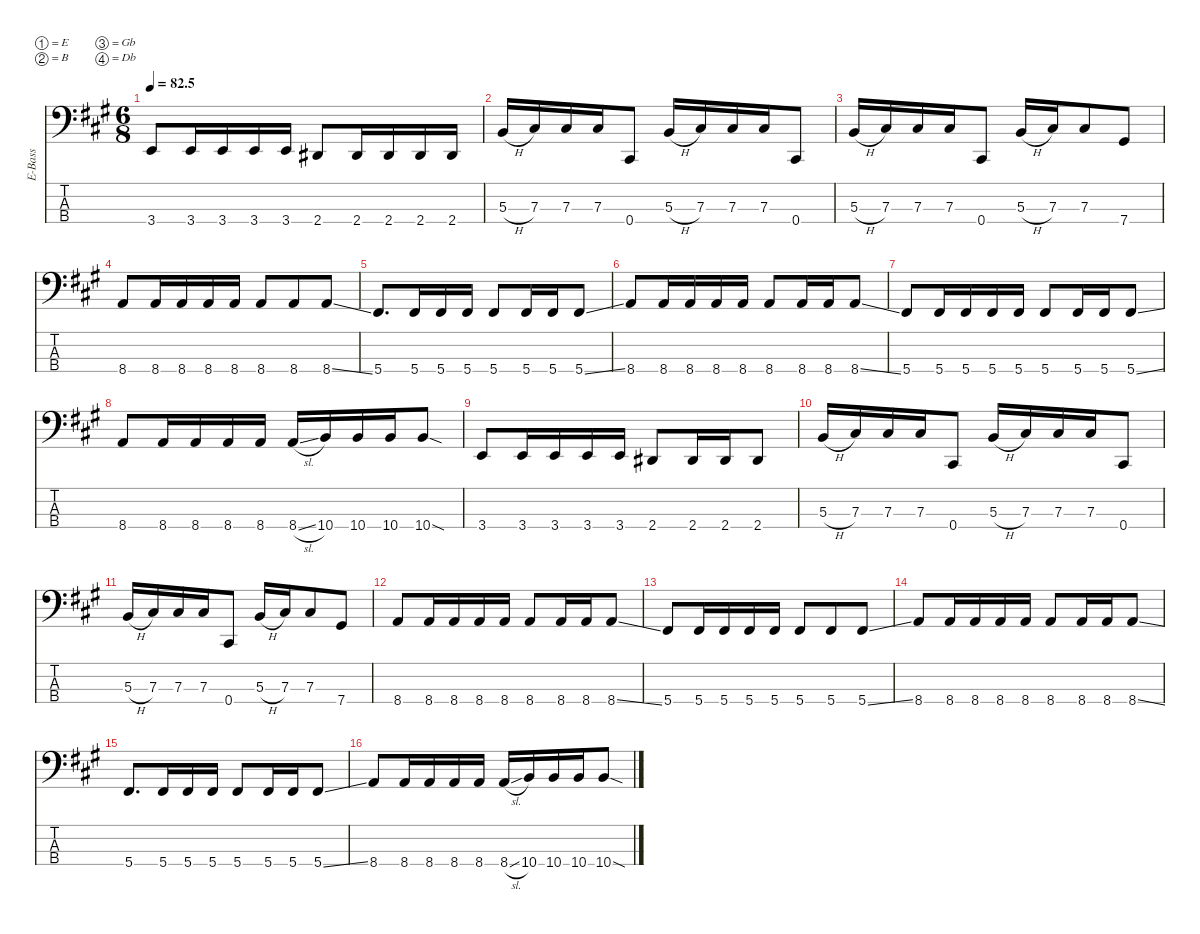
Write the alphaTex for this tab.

\defaultSystemsLayout 4
\hideDynamics
\bracketExtendMode nobrackets
\otherSystemsTrackNameOrientation horizontal
\track ("Bass" "E-Bass") {defaultSystemsLayout 4 instrument electricbassfinger}
\staff {score tabs}
\tuning (E2 B1 Gb1 Db1)
\ts (6 8)
\tempo
82.5
\accidentals auto
\clef f4
\ottava regular
\simile none
\ks a
3.4{acc forcenatural}.8{dy f beam Up} 3.4{acc forcenatural}.16{beam Up} 3.4{acc forcenatural}.16{beam Up} 3.4{acc forcenatural}.16{beam Up} 3.4{acc forcenatural}.16{beam Up} 2.4{acc #}.8{beam Up} 2.4{acc #}.16{beam Up} 2.4{acc #}.16{beam Up} 2.4{acc #}.16{beam Up} 2.4{acc #}.16{beam Up} |
5.3{h acc forcenatural}.16{beam Up} 7.3{acc #}.16{beam Up} 7.3{acc #}.16{beam Up} 7.3{acc #}.16{beam Up} 0.4{acc #}.8{beam Up} 5.3{h acc forcenatural}.16{beam Up} 7.3{acc #}.16{beam Up} 7.3{acc #}.16{beam Up} 7.3{acc #}.16{beam Up} 0.4{acc #}.8{beam Up} |
5.3{h acc forcenatural}.16{beam Up} 7.3{acc #}.16{beam Up} 7.3{acc #}.16{beam Up} 7.3{acc #}.16{beam Up} 0.4{acc #}.8{beam Up} 5.3{h acc forcenatural}.16{beam Up} 7.3{acc #}.16{beam Up} 7.3{acc #}.8{beam Up} 7.4{acc #}.8{beam Up} |
8.4{acc forcenatural}.8{beam Up} 8.4{acc forcenatural}.16{beam Up} 8.4{acc forcenatural}.16{beam Up} 8.4{acc forcenatural}.16{beam Up} 8.4{acc forcenatural}.16{beam Up} 8.4{acc forcenatural}.8{beam Up} 8.4{acc forcenatural}.8{beam Up} 8.4{ss acc forcenatural}.8{beam Up} |
5.4{acc #}.8{d beam Up} 5.4{acc #}.16{beam Up} 5.4{acc #}.16{beam Up} 5.4{acc #}.16{beam Up} 5.4{acc #}.8{beam Up} 5.4{acc #}.16{beam Up} 5.4{acc #}.16{beam Up} 5.4{ss acc #}.8{beam Up} |
8.4{acc forcenatural}.8{beam Up} 8.4{acc forcenatural}.16{beam Up} 8.4{acc forcenatural}.16{beam Up} 8.4{acc forcenatural}.16{beam Up} 8.4{acc forcenatural}.16{beam Up} 8.4{acc forcenatural}.8{beam Up} 8.4{acc forcenatural}.16{beam Up} 8.4{acc forcenatural}.16{beam Up} 8.4{ss acc forcenatural}.8{beam Up} |
5.4{acc #}.8{beam Up} 5.4{acc #}.16{beam Up} 5.4{acc #}.16{beam Up} 5.4{acc #}.16{beam Up} 5.4{acc #}.16{beam Up} 5.4{acc #}.8{beam Up} 5.4{acc #}.16{beam Up} 5.4{acc #}.16{beam Up} 5.4{ss acc #}.8{beam Up} |
8.4{acc forcenatural}.8{beam Up} 8.4{acc forcenatural}.16{beam Up} 8.4{acc forcenatural}.16{beam Up} 8.4{acc forcenatural}.16{beam Up} 8.4{acc forcenatural}.16{beam Up} 8.4{sl acc forcenatural}.16{beam Up} 10.4{acc forcenatural}.16{beam Up} 10.4{acc forcenatural}.16{beam Up} 10.4{acc forcenatural}.16{beam Up} 10.4{sod acc forcenatural}.8{beam Up} |
3.4{acc forcenatural}.8{beam Up} 3.4{acc forcenatural}.16{beam Up} 3.4{acc forcenatural}.16{beam Up} 3.4{acc forcenatural}.16{beam Up} 3.4{acc forcenatural}.16{beam Up} 2.4{acc #}.8{beam Up} 2.4{acc #}.16{beam Up} 2.4{acc #}.16{beam Up} 2.4{acc #}.8{beam Up} |
5.3{h acc forcenatural}.16{beam Up} 7.3{acc #}.16{beam Up} 7.3{acc #}.16{beam Up} 7.3{acc #}.16{beam Up} 0.4{acc #}.8{beam Up} 5.3{h acc forcenatural}.16{beam Up} 7.3{acc #}.16{beam Up} 7.3{acc #}.16{beam Up} 7.3{acc #}.16{beam Up} 0.4{acc #}.8{beam Up} |
5.3{h acc forcenatural}.16{beam Up} 7.3{acc #}.16{beam Up} 7.3{acc #}.16{beam Up} 7.3{acc #}.16{beam Up} 0.4{acc #}.8{beam Up} 5.3{h acc forcenatural}.16{beam Up} 7.3{acc #}.16{beam Up} 7.3{acc #}.8{beam Up} 7.4{acc #}.8{beam Up} |
8.4{acc forcenatural}.8{beam Up} 8.4{acc forcenatural}.16{beam Up} 8.4{acc forcenatural}.16{beam Up} 8.4{acc forcenatural}.16{beam Up} 8.4{acc forcenatural}.16{beam Up} 8.4{acc forcenatural}.8{beam Up} 8.4{acc forcenatural}.16{beam Up} 8.4{acc forcenatural}.16{beam Up} 8.4{ss acc forcenatural}.8{beam Up} |
5.4{acc #}.8{beam Up} 5.4{acc #}.16{beam Up} 5.4{acc #}.16{beam Up} 5.4{acc #}.16{beam Up} 5.4{acc #}.16{beam Up} 5.4{acc #}.8{beam Up} 5.4{acc #}.8{beam Up} 5.4{ss acc #}.8{beam Up} |
8.4{acc forcenatural}.8{beam Up} 8.4{acc forcenatural}.16{beam Up} 8.4{acc forcenatural}.16{beam Up} 8.4{acc forcenatural}.16{beam Up} 8.4{acc forcenatural}.16{beam Up} 8.4{acc forcenatural}.8{beam Up} 8.4{acc forcenatural}.16{beam Up} 8.4{acc forcenatural}.16{beam Up} 8.4{ss acc forcenatural}.8{beam Up} |
5.4{acc #}.8{d beam Up} 5.4{acc #}.16{beam Up} 5.4{acc #}.16{beam Up} 5.4{acc #}.16{beam Up} 5.4{acc #}.8{beam Up} 5.4{acc #}.16{beam Up} 5.4{acc #}.16{beam Up} 5.4{ss acc #}.8{beam Up} |
8.4{acc forcenatural}.8{beam Up} 8.4{acc forcenatural}.16{beam Up} 8.4{acc forcenatural}.16{beam Up} 8.4{acc forcenatural}.16{beam Up} 8.4{acc forcenatural}.16{beam Up} 8.4{sl acc forcenatural}.16{beam Up} 10.4{acc forcenatural}.16{beam Up} 10.4{acc forcenatural}.16{beam Up} 10.4{acc forcenatural}.16{beam Up} 10.4{sod acc forcenatural}.8{beam Up}
